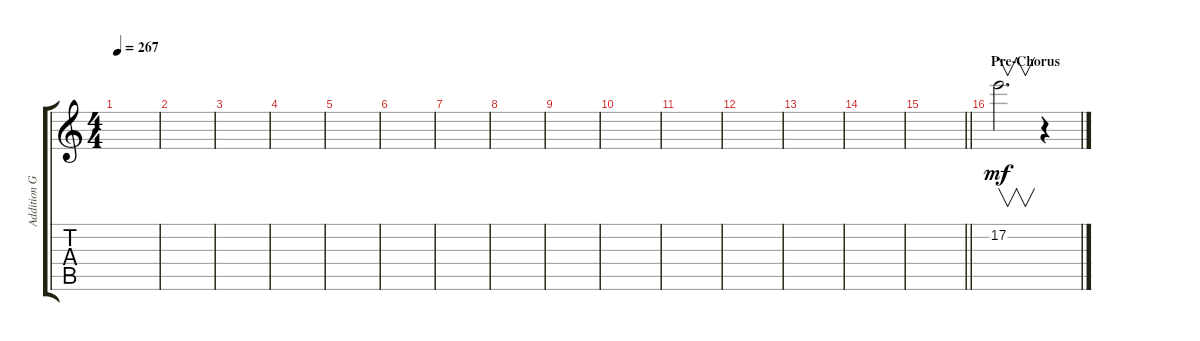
\track ("Addition Guitar" "Addition G") {instrument distortionguitar}
\staff {score tabs}
\tuning (E4 B3 G3 D3 A2 E2) {hide}
\ts (4 4)
\tempo 267
\clef g2
\ks c
|
|
|
|
|
|
|
|
|
|
|
|
|
|
\barLineRight lightlight
|
\section ("" "Pre-Chorus")
17.2.2{v d dy mf} r.4
